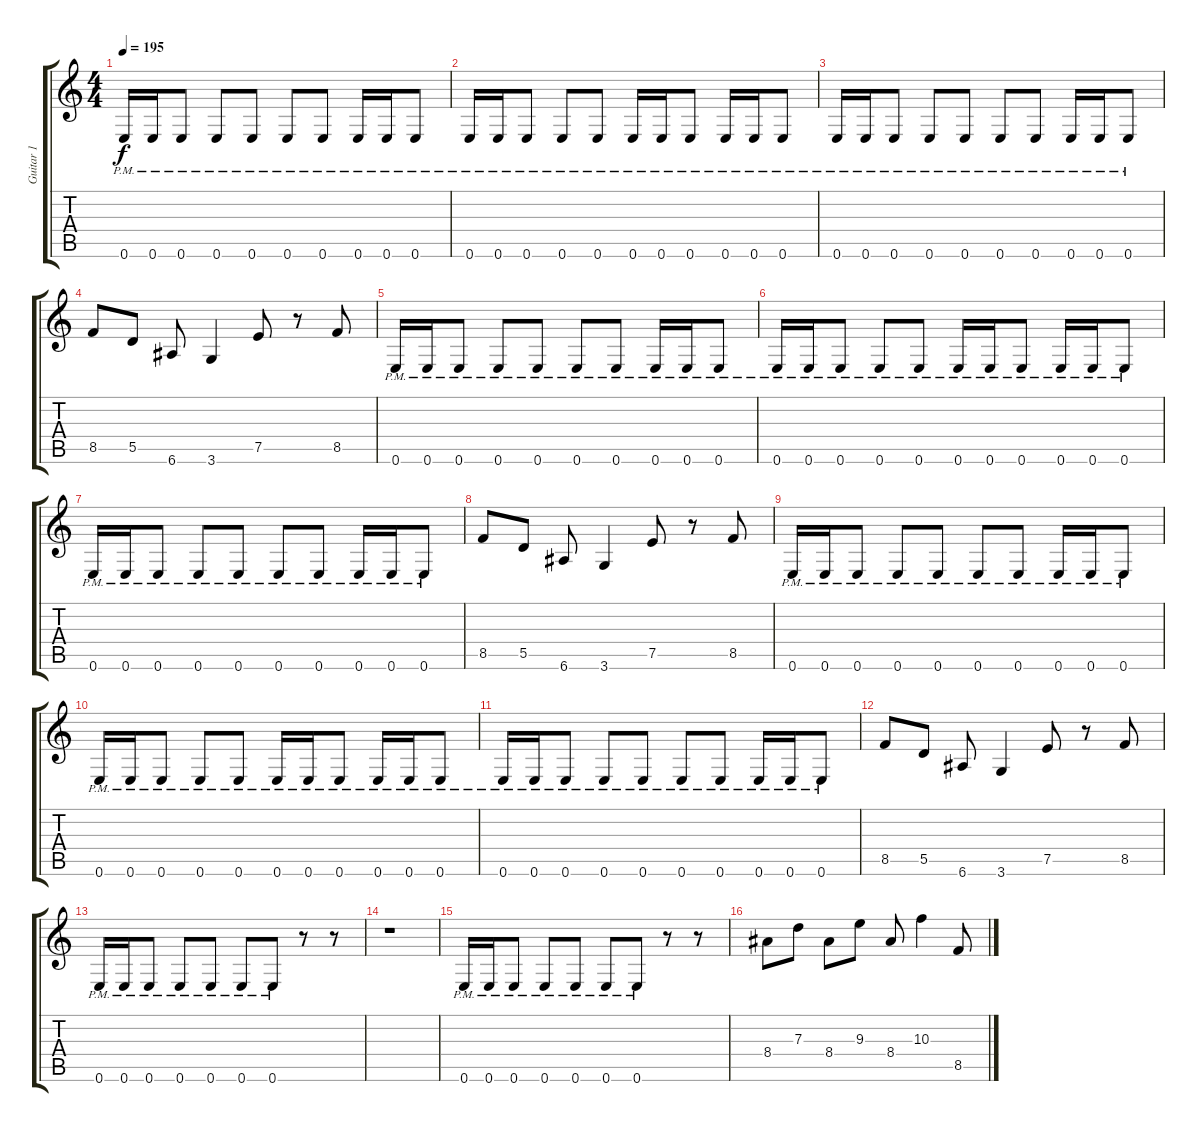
\track ("Guitar 1" "Guitar 1") {instrument overdrivenguitar}
\staff {score tabs}
\tuning (E4 B3 G3 D3 A2 E2) {hide}
\ts (4 4)
\tempo 195
\clef g2
\ks c
0.6{pm}.16{dy f} 0.6{pm}.16 0.6{pm}.8 0.6{pm}.8 0.6{pm}.8 0.6{pm}.8 0.6{pm}.8 0.6{pm}.16 0.6{pm}.16 0.6{pm}.8 |
0.6{pm}.16 0.6{pm}.16 0.6{pm}.8 0.6{pm}.8 0.6{pm}.8 0.6{pm}.16 0.6{pm}.16 0.6{pm}.8 0.6{pm}.16 0.6{pm}.16 0.6{pm}.8 |
0.6{pm}.16 0.6{pm}.16 0.6{pm}.8 0.6{pm}.8 0.6{pm}.8 0.6{pm}.8 0.6{pm}.8 0.6{pm}.16 0.6{pm}.16 0.6{pm}.8 |
8.5.8 5.5.8 6.6.8 3.6.4 7.5.8 r.8 8.5.8 |
0.6{pm}.16 0.6{pm}.16 0.6{pm}.8 0.6{pm}.8 0.6{pm}.8 0.6{pm}.8 0.6{pm}.8 0.6{pm}.16 0.6{pm}.16 0.6{pm}.8 |
0.6{pm}.16 0.6{pm}.16 0.6{pm}.8 0.6{pm}.8 0.6{pm}.8 0.6{pm}.16 0.6{pm}.16 0.6{pm}.8 0.6{pm}.16 0.6{pm}.16 0.6{pm}.8 |
0.6{pm}.16 0.6{pm}.16 0.6{pm}.8 0.6{pm}.8 0.6{pm}.8 0.6{pm}.8 0.6{pm}.8 0.6{pm}.16 0.6{pm}.16 0.6{pm}.8 |
8.5.8 5.5.8 6.6.8 3.6.4 7.5.8 r.8 8.5.8 |
0.6{pm}.16 0.6{pm}.16 0.6{pm}.8 0.6{pm}.8 0.6{pm}.8 0.6{pm}.8 0.6{pm}.8 0.6{pm}.16 0.6{pm}.16 0.6{pm}.8 |
0.6{pm}.16 0.6{pm}.16 0.6{pm}.8 0.6{pm}.8 0.6{pm}.8 0.6{pm}.16 0.6{pm}.16 0.6{pm}.8 0.6{pm}.16 0.6{pm}.16 0.6{pm}.8 |
0.6{pm}.16 0.6{pm}.16 0.6{pm}.8 0.6{pm}.8 0.6{pm}.8 0.6{pm}.8 0.6{pm}.8 0.6{pm}.16 0.6{pm}.16 0.6{pm}.8 |
8.5.8 5.5.8 6.6.8 3.6.4 7.5.8 r.8 8.5.8 |
0.6{pm}.16 0.6{pm}.16 0.6{pm}.8 0.6{pm}.8 0.6{pm}.8 0.6{pm}.8 0.6{pm}.8 r.8 r.8 |
r.1 |
0.6{pm}.16 0.6{pm}.16 0.6{pm}.8 0.6{pm}.8 0.6{pm}.8 0.6{pm}.8 0.6{pm}.8 r.8 r.8 |
8.4.8 7.3.8 8.4.8 9.3.8 8.4.8 10.3.4 8.5.8
